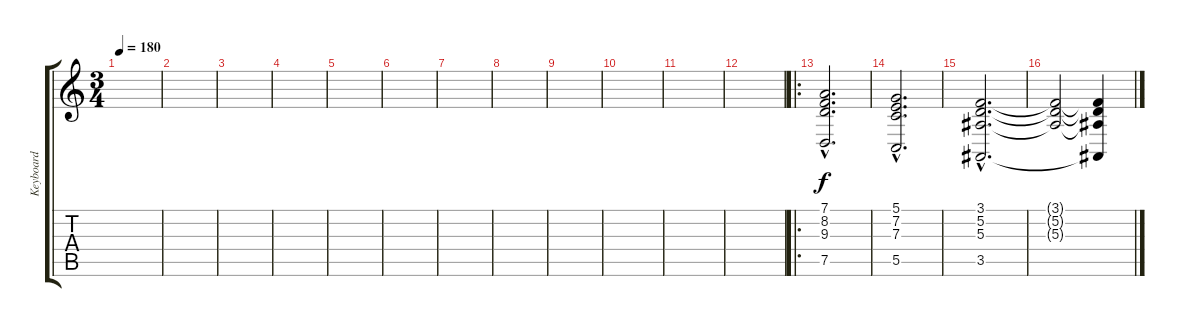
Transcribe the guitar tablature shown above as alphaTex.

\track ("Keyboard" "Keyboard") {instrument choiraahs}
\staff {score tabs}
\tuning (D4 A3 F3 C3 G2 D2) {hide}
\ts (3 4)
\tempo 180
\clef g2
\ks c
|
|
|
|
|
|
|
|
|
|
|
|
\ro
(7.1{hac} 8.2{hac} 9.3{hac} 7.5{hac}).2{d volume 7 instrument choiraahs} |
(5.1{hac} 7.2{hac} 7.3{hac} 5.5{hac}).2{d} |
(3.1{hac} 5.2{hac} 5.3{hac} 3.5{hac}).2{d} |
(3.1{t} 5.2{t} 5.3{t}).2 (3.1{t} 5.2{t} 5.3{t} 3.5{t}).4
